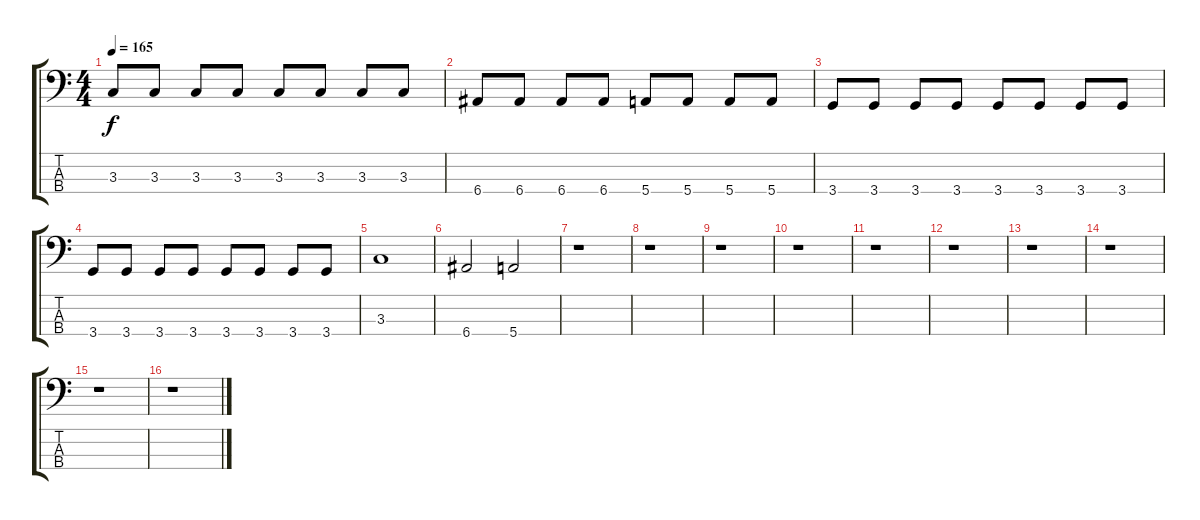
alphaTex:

\track "" {instrument electricbasspick}
\staff {score tabs}
\tuning (G2 D2 A1 E1) {hide}
\ts (4 4)
\tempo 165
\clef f4
\ks c
3.3.8{dy f} 3.3.8 3.3.8 3.3.8 3.3.8 3.3.8 3.3.8 3.3.8 |
6.4.8 6.4.8 6.4.8 6.4.8 5.4.8 5.4.8 5.4.8 5.4.8 |
3.4.8 3.4.8 3.4.8 3.4.8 3.4.8 3.4.8 3.4.8 3.4.8 |
3.4.8 3.4.8 3.4.8 3.4.8 3.4.8 3.4.8 3.4.8 3.4.8 |
3.3.1 |
6.4.2 5.4.2 |
r.1 |
r.1 |
r.1 |
r.1 |
r.1 |
r.1 |
r.1 |
r.1 |
r.1 |
r.1
